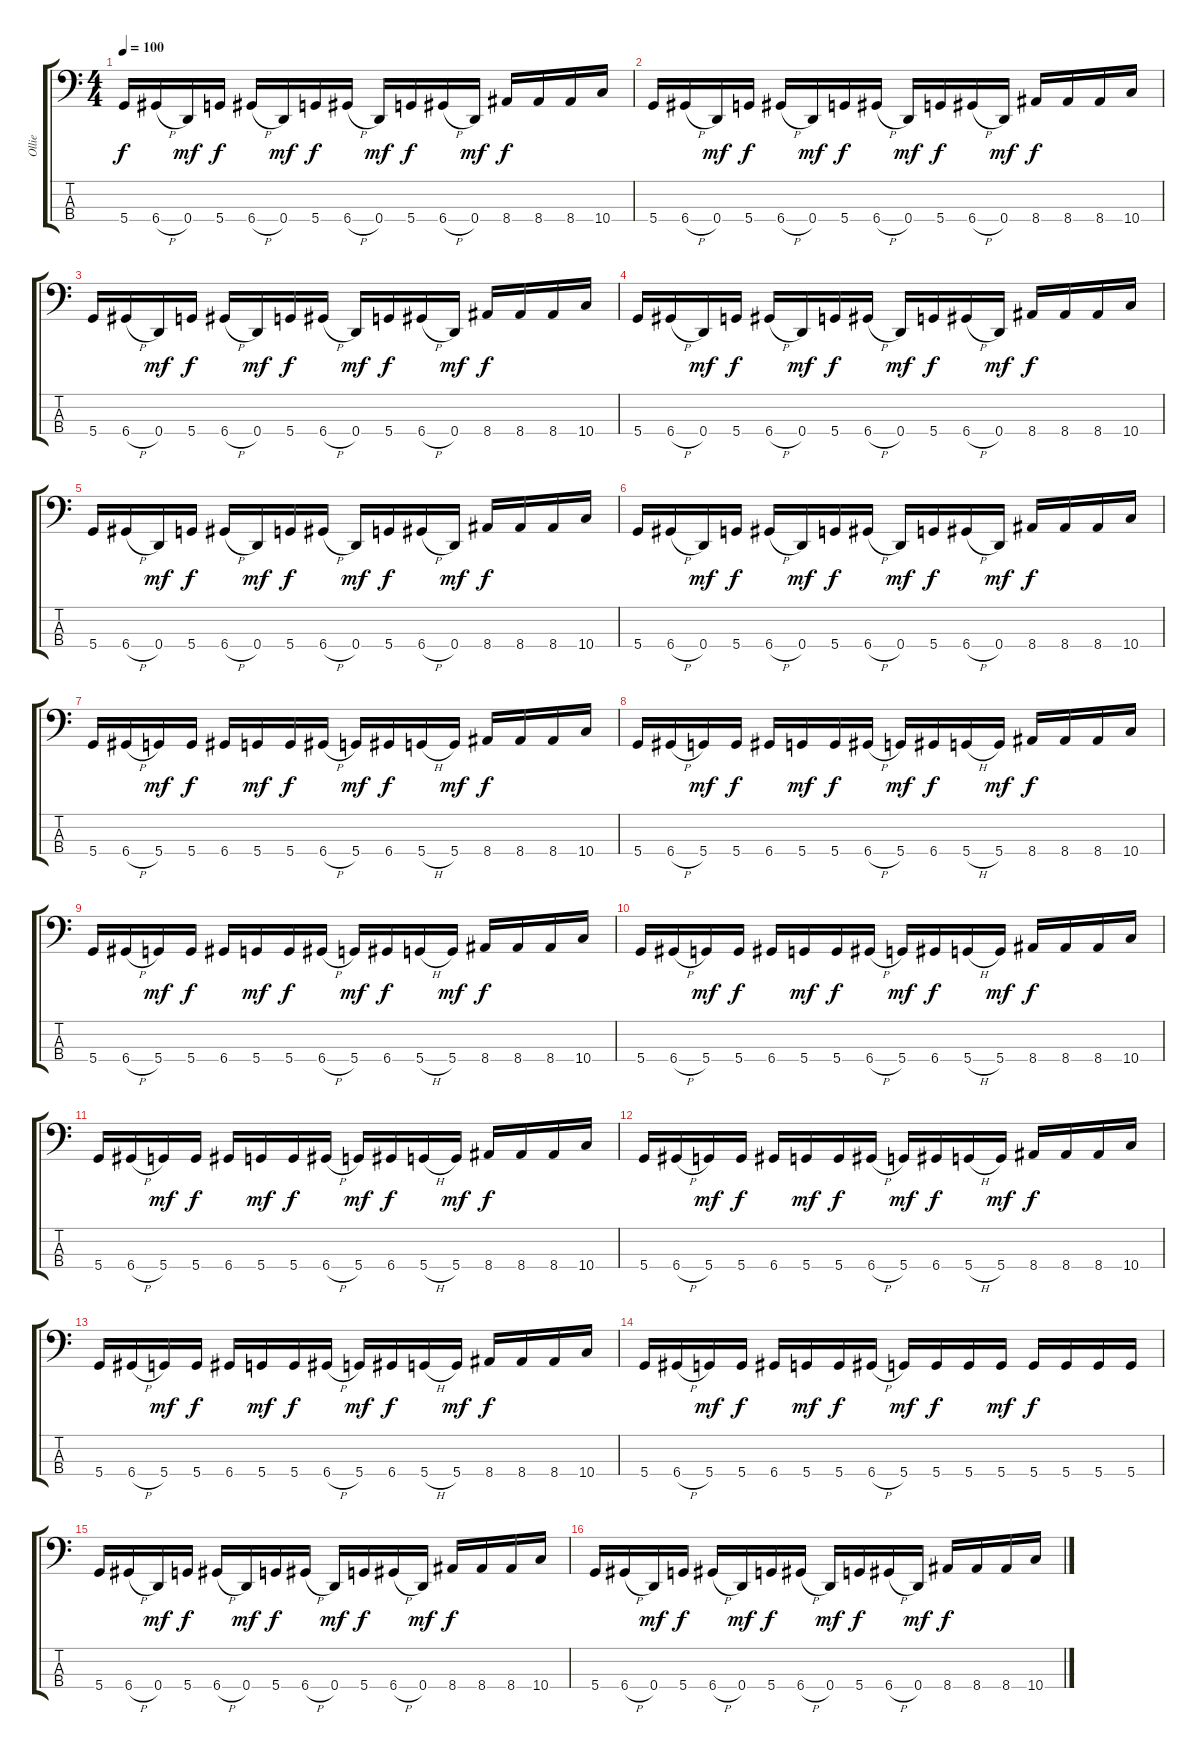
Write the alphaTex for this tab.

\track ("Ollie" "Ollie") {instrument electricbasspick}
\staff {score tabs}
\tuning (F2 C2 G1 D1) {hide}
\ts (4 4)
\tempo 100
\clef f4
\ks c
5.4.16{dy f} 6.4{h}.16 0.4.16{dy mf} 5.4.16{dy f} 6.4{h}.16 0.4.16{dy mf} 5.4.16{dy f} 6.4{h}.16 0.4.16{dy mf} 5.4.16{dy f} 6.4{h}.16 0.4.16{dy mf} 8.4.16{dy f} 8.4.16 8.4.16 10.4.16 |
5.4.16 6.4{h}.16 0.4.16{dy mf} 5.4.16{dy f} 6.4{h}.16 0.4.16{dy mf} 5.4.16{dy f} 6.4{h}.16 0.4.16{dy mf} 5.4.16{dy f} 6.4{h}.16 0.4.16{dy mf} 8.4.16{dy f} 8.4.16 8.4.16 10.4.16 |
5.4.16 6.4{h}.16 0.4.16{dy mf} 5.4.16{dy f} 6.4{h}.16 0.4.16{dy mf} 5.4.16{dy f} 6.4{h}.16 0.4.16{dy mf} 5.4.16{dy f} 6.4{h}.16 0.4.16{dy mf} 8.4.16{dy f} 8.4.16 8.4.16 10.4.16 |
5.4.16 6.4{h}.16 0.4.16{dy mf} 5.4.16{dy f} 6.4{h}.16 0.4.16{dy mf} 5.4.16{dy f} 6.4{h}.16 0.4.16{dy mf} 5.4.16{dy f} 6.4{h}.16 0.4.16{dy mf} 8.4.16{dy f} 8.4.16 8.4.16 10.4.16 |
5.4.16 6.4{h}.16 0.4.16{dy mf} 5.4.16{dy f} 6.4{h}.16 0.4.16{dy mf} 5.4.16{dy f} 6.4{h}.16 0.4.16{dy mf} 5.4.16{dy f} 6.4{h}.16 0.4.16{dy mf} 8.4.16{dy f} 8.4.16 8.4.16 10.4.16 |
5.4.16 6.4{h}.16 0.4.16{dy mf} 5.4.16{dy f} 6.4{h}.16 0.4.16{dy mf} 5.4.16{dy f} 6.4{h}.16 0.4.16{dy mf} 5.4.16{dy f} 6.4{h}.16 0.4.16{dy mf} 8.4.16{dy f} 8.4.16 8.4.16 10.4.16 |
5.4.16 6.4{h}.16 5.4.16{dy mf} 5.4.16{dy f} 6.4.16 5.4.16{dy mf} 5.4.16{dy f} 6.4{h}.16 5.4.16{dy mf} 6.4.16{dy f} 5.4{h}.16 5.4.16{dy mf} 8.4.16{dy f} 8.4.16 8.4.16 10.4.16 |
5.4.16 6.4{h}.16 5.4.16{dy mf} 5.4.16{dy f} 6.4.16 5.4.16{dy mf} 5.4.16{dy f} 6.4{h}.16 5.4.16{dy mf} 6.4.16{dy f} 5.4{h}.16 5.4.16{dy mf} 8.4.16{dy f} 8.4.16 8.4.16 10.4.16 |
5.4.16 6.4{h}.16 5.4.16{dy mf} 5.4.16{dy f} 6.4.16 5.4.16{dy mf} 5.4.16{dy f} 6.4{h}.16 5.4.16{dy mf} 6.4.16{dy f} 5.4{h}.16 5.4.16{dy mf} 8.4.16{dy f} 8.4.16 8.4.16 10.4.16 |
5.4.16 6.4{h}.16 5.4.16{dy mf} 5.4.16{dy f} 6.4.16 5.4.16{dy mf} 5.4.16{dy f} 6.4{h}.16 5.4.16{dy mf} 6.4.16{dy f} 5.4{h}.16 5.4.16{dy mf} 8.4.16{dy f} 8.4.16 8.4.16 10.4.16 |
5.4.16 6.4{h}.16 5.4.16{dy mf} 5.4.16{dy f} 6.4.16 5.4.16{dy mf} 5.4.16{dy f} 6.4{h}.16 5.4.16{dy mf} 6.4.16{dy f} 5.4{h}.16 5.4.16{dy mf} 8.4.16{dy f} 8.4.16 8.4.16 10.4.16 |
5.4.16 6.4{h}.16 5.4.16{dy mf} 5.4.16{dy f} 6.4.16 5.4.16{dy mf} 5.4.16{dy f} 6.4{h}.16 5.4.16{dy mf} 6.4.16{dy f} 5.4{h}.16 5.4.16{dy mf} 8.4.16{dy f} 8.4.16 8.4.16 10.4.16 |
5.4.16 6.4{h}.16 5.4.16{dy mf} 5.4.16{dy f} 6.4.16 5.4.16{dy mf} 5.4.16{dy f} 6.4{h}.16 5.4.16{dy mf} 6.4.16{dy f} 5.4{h}.16 5.4.16{dy mf} 8.4.16{dy f} 8.4.16 8.4.16 10.4.16 |
5.4.16 6.4{h}.16 5.4.16{dy mf} 5.4.16{dy f} 6.4.16 5.4.16{dy mf} 5.4.16{dy f} 6.4{h}.16 5.4.16{dy mf} 5.4.16{dy f} 5.4.16 5.4.16{dy mf} 5.4.16{dy f} 5.4.16 5.4.16 5.4.16 |
5.4.16 6.4{h}.16 0.4.16{dy mf} 5.4.16{dy f} 6.4{h}.16 0.4.16{dy mf} 5.4.16{dy f} 6.4{h}.16 0.4.16{dy mf} 5.4.16{dy f} 6.4{h}.16 0.4.16{dy mf} 8.4.16{dy f} 8.4.16 8.4.16 10.4.16 |
5.4.16 6.4{h}.16 0.4.16{dy mf} 5.4.16{dy f} 6.4{h}.16 0.4.16{dy mf} 5.4.16{dy f} 6.4{h}.16 0.4.16{dy mf} 5.4.16{dy f} 6.4{h}.16 0.4.16{dy mf} 8.4.16{dy f} 8.4.16 8.4.16 10.4.16
